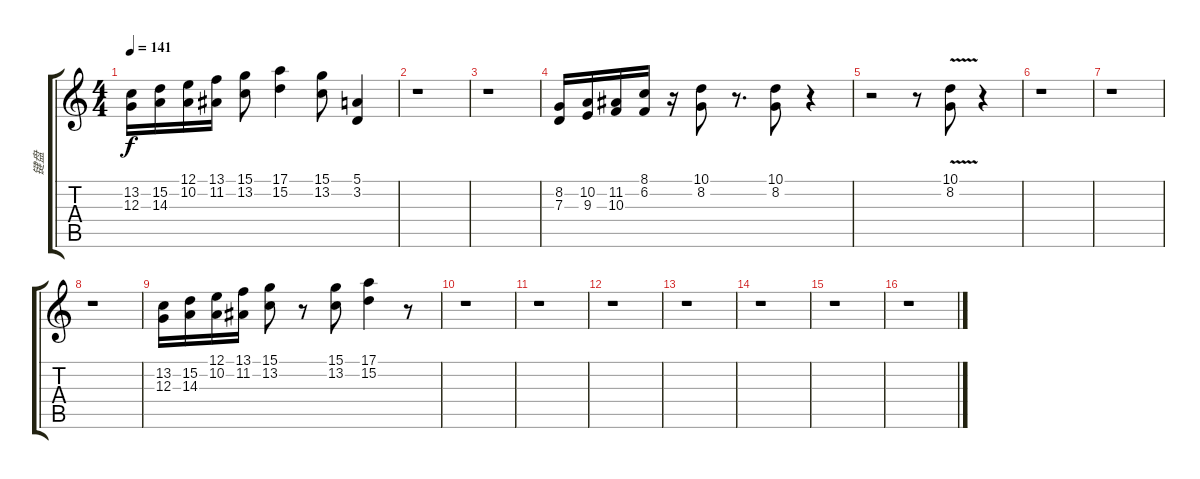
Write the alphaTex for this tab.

\track ("键盘" "键盘") {instrument pad3polysynth}
\staff {score tabs}
\tuning (E4 B3 G3 D3 A2 E2) {hide}
\ts (4 4)
\tempo 141
\clef g2
\ks c
(13.2 12.3).16{dy f} (15.2 14.3).16 (12.1 10.2).16 (13.1 11.2).16 (15.1 13.2).8 (17.1 15.2).4 (15.1 13.2).8 (5.1 3.2).4 |
r.1 |
r.1 |
(8.2 7.3).16 (10.2 9.3).16 (11.2 10.3).16 (8.1 6.2).16 r.16 (10.1 8.2).8 r.8{d} (10.1 8.2).8 r.4 |
r.2 r.8 (10.1{v} 8.2).8 r.4 |
r.1 |
r.1 |
r.1 |
(13.2 12.3).16 (15.2 14.3).16 (12.1 10.2).16 (13.1 11.2).16 (15.1 13.2).8 r.8 (15.1 13.2).8 (17.1 15.2).4 r.8 |
r.1 |
r.1 |
r.1 |
r.1 |
r.1 |
r.1 |
r.1
